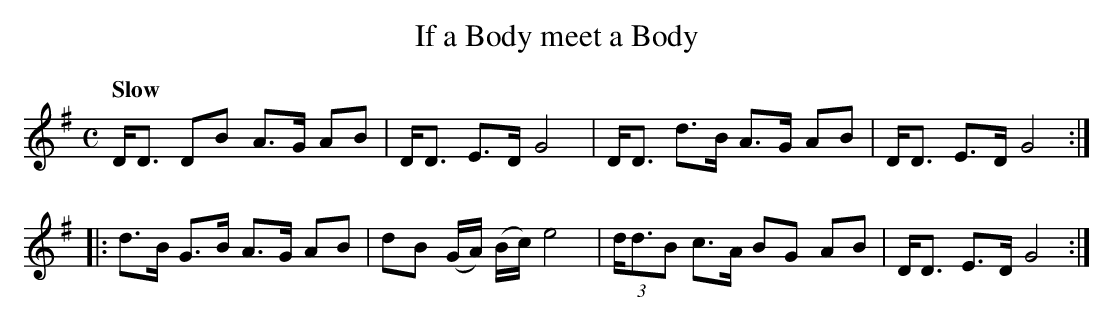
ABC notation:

X:1
T:If a Body meet a Body
M:C
L:1/8
Q:"Slow"
K:G
D<D DB A>G AB|D<D E>D G4|D<D d>B A>G AB|D<D E>D G4:|
|:d>B G>B A>G AB|dB (G/A/) (B/c/) e4|(3d<dB c>A BG AB|D<D E>D G4:|]
